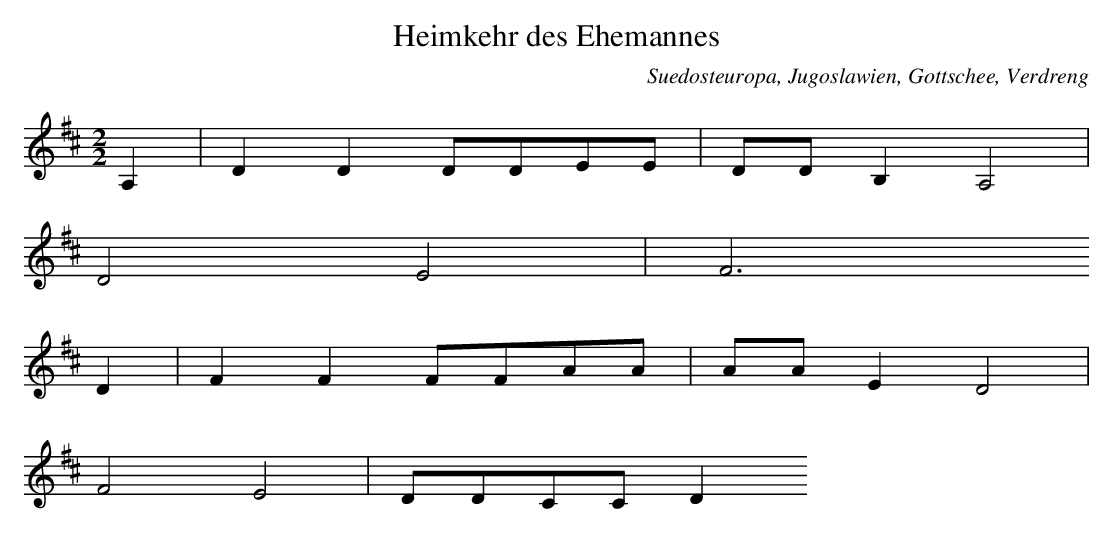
X:1
T: Heimkehr des Ehemannes
O: Suedosteuropa, Jugoslawien, Gottschee, Verdreng
M: 2/2
L: 1/8
K: D
A,2 | D2D2DDEE | DDB,2A,4 |
D4E4 | F6
D2 | F2F2FFAA | AAE2D4 |
F4E4 | DDCCD2
